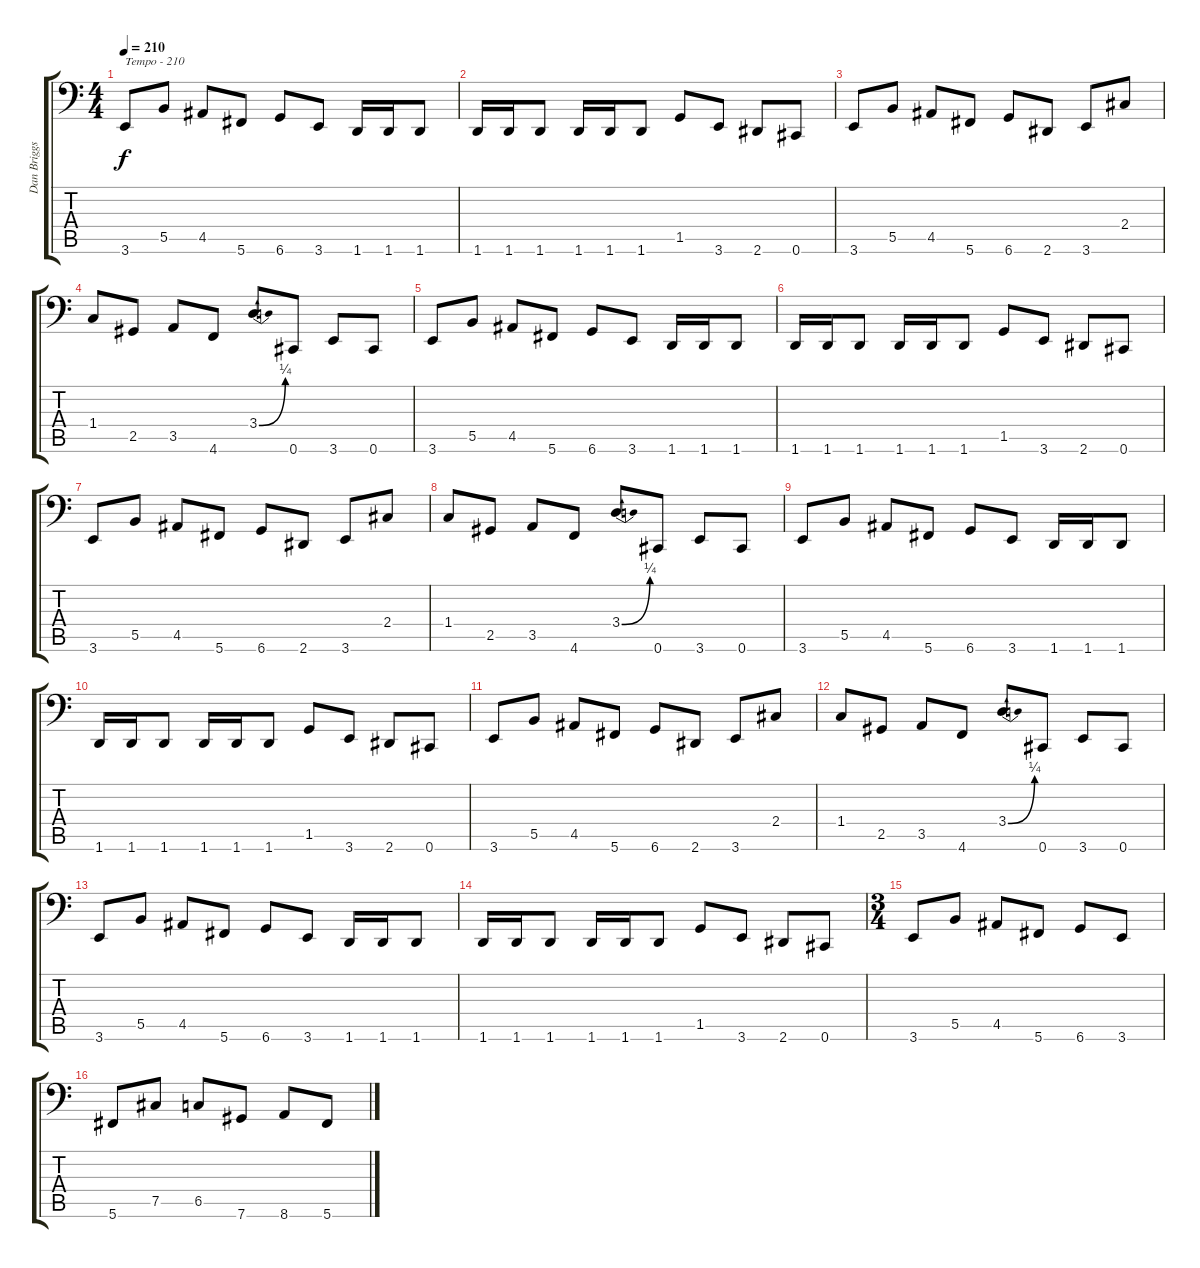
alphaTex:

\track ("Dan Briggs" "Dan Briggs") {instrument electricbassfinger}
\staff {score tabs}
\tuning (Db3 Ab2 E2 B1 Gb1 Db1) {hide}
\ts (4 4)
\tempo 210
\clef f4
\ks c
3.6.8{txt "Tempo - 210" dy f} 5.5.8 4.5.8 5.6.8 6.6.8 3.6.8 1.6.16 1.6.16 1.6.8 |
1.6.16 1.6.16 1.6.8 1.6.16 1.6.16 1.6.8 1.5.8 3.6.8 2.6.8 0.6.8 |
3.6.8 5.5.8 4.5.8 5.6.8 6.6.8 2.6.8 3.6.8 2.4.8 |
1.4.8 2.5.8 3.5.8 4.6.8 3.4{be (bend 0 0 60 1)}.8 0.6.8 3.6.8 0.6.8 |
3.6.8 5.5.8 4.5.8 5.6.8 6.6.8 3.6.8 1.6.16 1.6.16 1.6.8 |
1.6.16 1.6.16 1.6.8 1.6.16 1.6.16 1.6.8 1.5.8 3.6.8 2.6.8 0.6.8 |
3.6.8 5.5.8 4.5.8 5.6.8 6.6.8 2.6.8 3.6.8 2.4.8 |
1.4.8 2.5.8 3.5.8 4.6.8 3.4{be (bend 0 0 60 1)}.8 0.6.8 3.6.8 0.6.8 |
3.6.8 5.5.8 4.5.8 5.6.8 6.6.8 3.6.8 1.6.16 1.6.16 1.6.8 |
1.6.16 1.6.16 1.6.8 1.6.16 1.6.16 1.6.8 1.5.8 3.6.8 2.6.8 0.6.8 |
3.6.8 5.5.8 4.5.8 5.6.8 6.6.8 2.6.8 3.6.8 2.4.8 |
1.4.8 2.5.8 3.5.8 4.6.8 3.4{be (bend 0 0 60 1)}.8 0.6.8 3.6.8 0.6.8 |
3.6.8 5.5.8 4.5.8 5.6.8 6.6.8 3.6.8 1.6.16 1.6.16 1.6.8 |
1.6.16 1.6.16 1.6.8 1.6.16 1.6.16 1.6.8 1.5.8 3.6.8 2.6.8 0.6.8 |
\ts (3 4)
3.6.8 5.5.8 4.5.8 5.6.8 6.6.8 3.6.8 |
5.6.8 7.5.8 6.5.8 7.6.8 8.6.8 5.6.8
